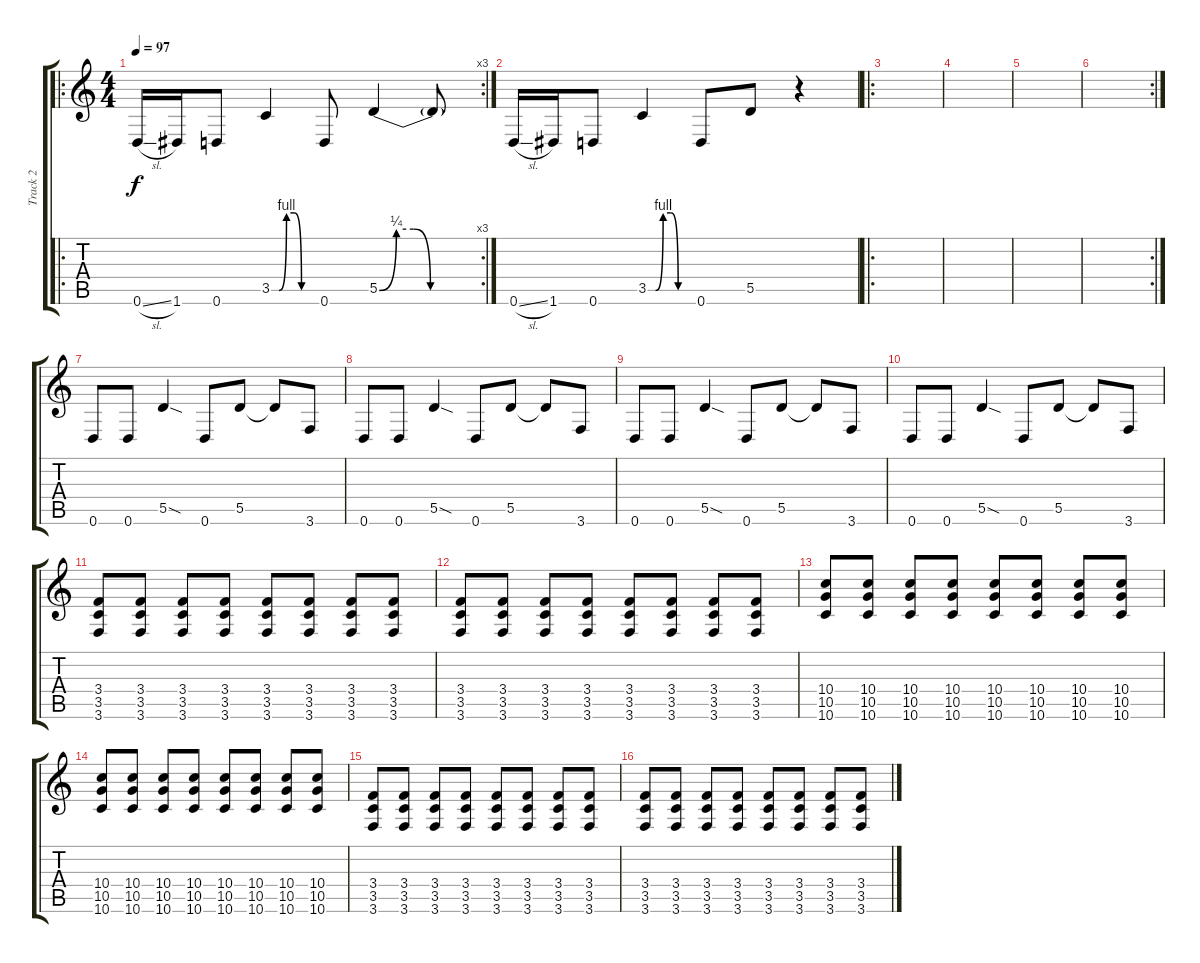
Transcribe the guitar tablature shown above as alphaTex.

\track ("Track 2" "Track 2") {instrument distortionguitar}
\staff {score tabs}
\tuning (E4 B3 G3 D3 A2 D2) {hide}
\ro
\rc 3
\ts (4 4)
\tempo 97
\clef g2
\ks c
0.6{sl}.16{dy f instrument distortionguitar} 1.6.16 0.6.8 3.5{be (custom 0 0 10 0 20 4 30 4 40 0 60 0)}.4 0.6.8 5.5{be (custom 0 0 10 1 20 1 30 0 60 0)}.4 5.5{t}.8 |
0.6{sl}.16 1.6.16 0.6.8 3.5{be (custom 0 0 10 0 20 4 30 4 40 0 60 0)}.4 0.6.8 5.5.8 r.4 |
\ro
|
|
|
\rc 2
|
0.6.8 0.6.8 5.5{sod}.4 0.6.8 5.5.8 5.5{t}.8 3.6.8 |
0.6.8 0.6.8 5.5{sod}.4 0.6.8 5.5.8 5.5{t}.8 3.6.8 |
0.6.8 0.6.8 5.5{sod}.4 0.6.8 5.5.8 5.5{t}.8 3.6.8 |
0.6.8 0.6.8 5.5{sod}.4 0.6.8 5.5.8 5.5{t}.8 3.6.8 |
(3.4 3.5 3.6).8 (3.4 3.5 3.6).8 (3.4 3.5 3.6).8 (3.4 3.5 3.6).8 (3.4 3.5 3.6).8 (3.4 3.5 3.6).8 (3.4 3.5 3.6).8 (3.4 3.5 3.6).8 |
(3.4 3.5 3.6).8 (3.4 3.5 3.6).8 (3.4 3.5 3.6).8 (3.4 3.5 3.6).8 (3.4 3.5 3.6).8 (3.4 3.5 3.6).8 (3.4 3.5 3.6).8 (3.4 3.5 3.6).8 |
(10.4 10.5 10.6).8 (10.4 10.5 10.6).8 (10.4 10.5 10.6).8 (10.4 10.5 10.6).8 (10.4 10.5 10.6).8 (10.4 10.5 10.6).8 (10.4 10.5 10.6).8 (10.4 10.5 10.6).8 |
(10.4 10.5 10.6).8 (10.4 10.5 10.6).8 (10.4 10.5 10.6).8 (10.4 10.5 10.6).8 (10.4 10.5 10.6).8 (10.4 10.5 10.6).8 (10.4 10.5 10.6).8 (10.4 10.5 10.6).8 |
(3.4 3.5 3.6).8 (3.4 3.5 3.6).8 (3.4 3.5 3.6).8 (3.4 3.5 3.6).8 (3.4 3.5 3.6).8 (3.4 3.5 3.6).8 (3.4 3.5 3.6).8 (3.4 3.5 3.6).8 |
(3.4 3.5 3.6).8 (3.4 3.5 3.6).8 (3.4 3.5 3.6).8 (3.4 3.5 3.6).8 (3.4 3.5 3.6).8 (3.4 3.5 3.6).8 (3.4 3.5 3.6).8 (3.4 3.5 3.6).8
